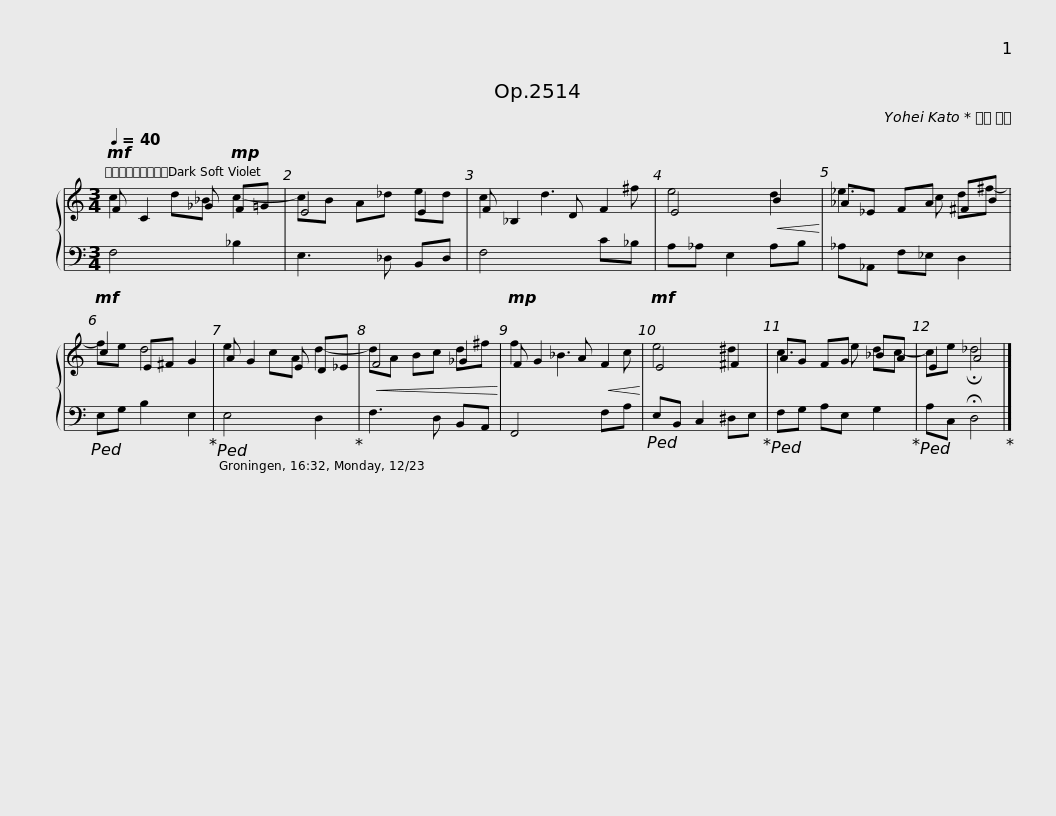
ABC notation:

X:1
%%score { ( 1 2 ) | 3 }
L:1/8
Q:1/4=40
M:3/4
I:linebreak $
K:C
V:1 treble
V:2 treble
V:3 bass
V:1
!mf! F C2 _G!mp! F=G | E4 E2 | F _B,2 D F2 | E4!<(! B2!<)! | _A_E FA ^FB | %5
!mf! c2 E^F G2 |$ A G2 E D_E |!<(! F4 _G2!<)! |!mp! F G2 A!<(! F2!<)! |!mf! E4 ^F2 | %10
 AG FG _BA | E2 A4 |] %12
V:2
 c2 d_B c2- | cB A_d ed | c2 d3 ^f | e4 d2 | _e3 c d^f- | %5
 fe d4 |$ e2 cA d2- | dA Bc d^f | f2 _B3 c | e4 ^d2 | %10
 c3 e dc- | ce !fermata!_d4 |] %12
V:3
 F,4 _B,2 | E,3 _D, B,,D, | F,4 C_B, | A,_A, E,2 A,B, | _A,_A,, F,_E, D,2 | %5
!ped! E,G, B,2 E,2!ped-up! |$!ped! E,4 D,2!ped-up! | F,3 D, B,,A,, | F,,4 F,A, |!ped! E,B,, C,2 ^D,E,!ped-up! | %10
!ped! F,G, A,E, G,2!ped-up! |!ped! A,C, !fermata!D,4!ped-up! |] %12
